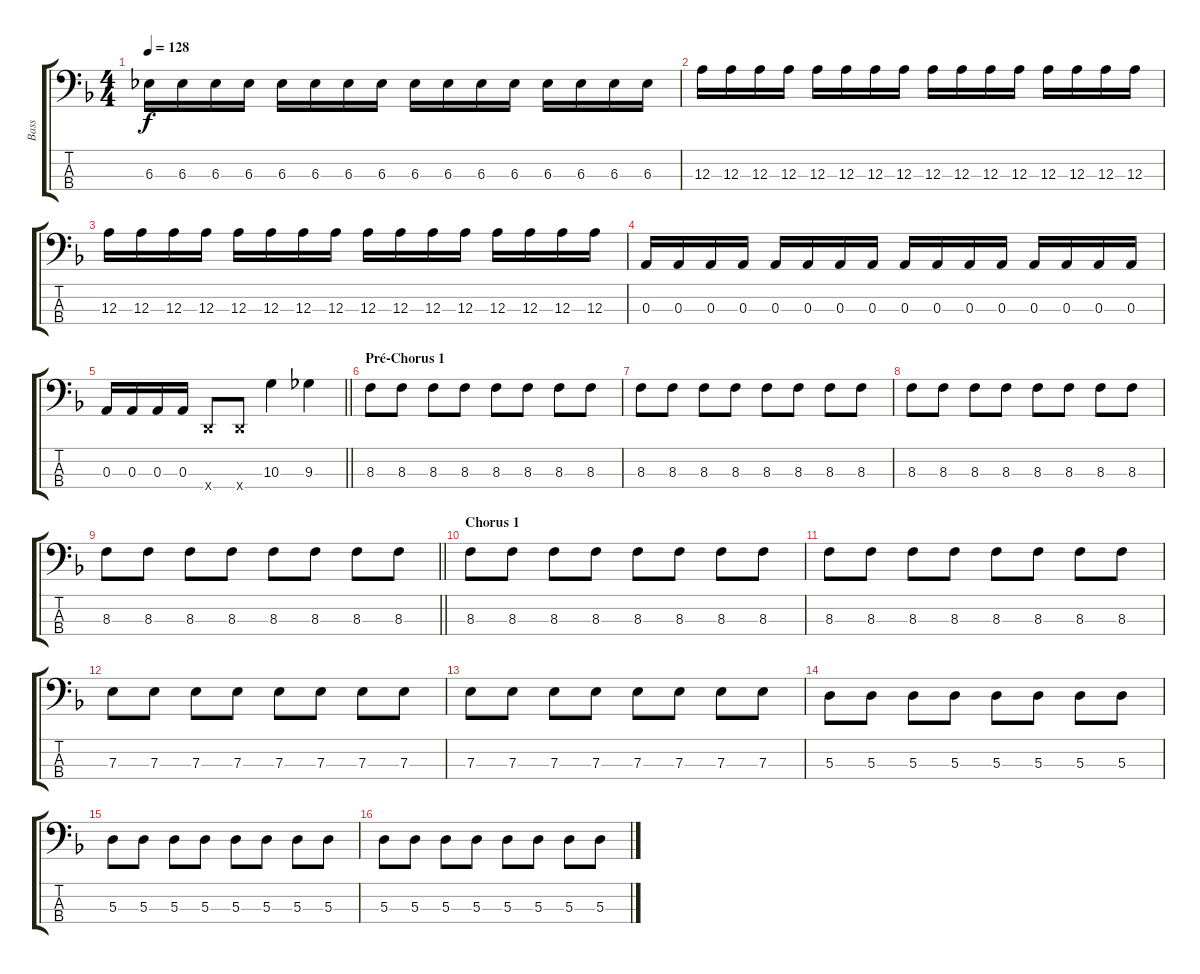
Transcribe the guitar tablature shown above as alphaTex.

\track ("Bass" "Bass") {instrument electricbassfinger}
\staff {score tabs}
\tuning (G2 D2 A1 D1) {hide}
\ts (4 4)
\tempo 128
\clef f4
\ks f
6.3.16{dy f} 6.3.16 6.3.16 6.3.16 6.3.16 6.3.16 6.3.16 6.3.16 6.3.16 6.3.16 6.3.16 6.3.16 6.3.16 6.3.16 6.3.16 6.3.16 |
12.3.16 12.3.16 12.3.16 12.3.16 12.3.16 12.3.16 12.3.16 12.3.16 12.3.16 12.3.16 12.3.16 12.3.16 12.3.16 12.3.16 12.3.16 12.3.16 |
12.3.16 12.3.16 12.3.16 12.3.16 12.3.16 12.3.16 12.3.16 12.3.16 12.3.16 12.3.16 12.3.16 12.3.16 12.3.16 12.3.16 12.3.16 12.3.16 |
0.3.16 0.3.16 0.3.16 0.3.16 0.3.16 0.3.16 0.3.16 0.3.16 0.3.16 0.3.16 0.3.16 0.3.16 0.3.16 0.3.16 0.3.16 0.3.16 |
\barLineRight lightlight
0.3.16 0.3.16 0.3.16 0.3.16 0.4{x}.8 0.4{x}.8 10.3.4 9.3.4 |
\section ("" "Pré-Chorus 1")
8.3.8 8.3.8 8.3.8 8.3.8 8.3.8 8.3.8 8.3.8 8.3.8 |
8.3.8 8.3.8 8.3.8 8.3.8 8.3.8 8.3.8 8.3.8 8.3.8 |
8.3.8 8.3.8 8.3.8 8.3.8 8.3.8 8.3.8 8.3.8 8.3.8 |
\barLineRight lightlight
8.3.8 8.3.8 8.3.8 8.3.8 8.3.8 8.3.8 8.3.8 8.3.8 |
\section ("" "Chorus 1")
8.3.8 8.3.8 8.3.8 8.3.8 8.3.8 8.3.8 8.3.8 8.3.8 |
8.3.8 8.3.8 8.3.8 8.3.8 8.3.8 8.3.8 8.3.8 8.3.8 |
7.3.8 7.3.8 7.3.8 7.3.8 7.3.8 7.3.8 7.3.8 7.3.8 |
7.3.8 7.3.8 7.3.8 7.3.8 7.3.8 7.3.8 7.3.8 7.3.8 |
5.3.8 5.3.8 5.3.8 5.3.8 5.3.8 5.3.8 5.3.8 5.3.8 |
5.3.8 5.3.8 5.3.8 5.3.8 5.3.8 5.3.8 5.3.8 5.3.8 |
5.3.8 5.3.8 5.3.8 5.3.8 5.3.8 5.3.8 5.3.8 5.3.8
